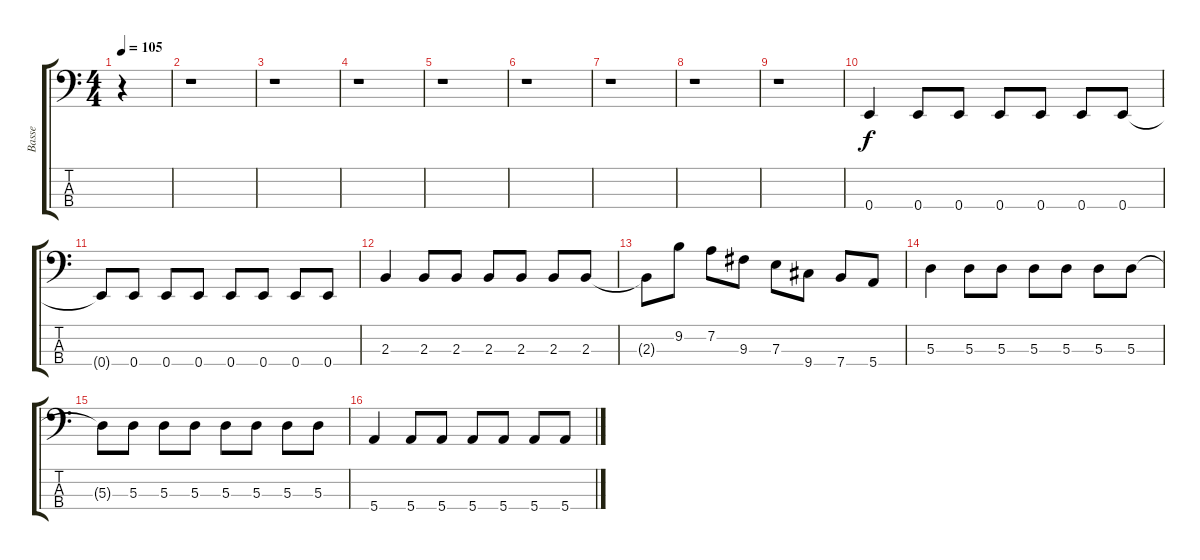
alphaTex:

\track ("Basse" "Basse") {instrument electricbasspick}
\staff {score tabs}
\tuning (G2 D2 A1 E1) {hide}
\ts (4 4)
\tempo 105
\clef f4
\ks c
r.4{dy f instrument electricbasspick} |
r.1 |
r.1 |
r.1 |
r.1 |
r.1 |
r.1 |
r.1 |
r.1 |
0.4.4 0.4.8 0.4.8 0.4.8 0.4.8 0.4.8 0.4.8 |
0.4{t}.8 0.4.8 0.4.8 0.4.8 0.4.8 0.4.8 0.4.8 0.4.8 |
2.3.4 2.3.8 2.3.8 2.3.8 2.3.8 2.3.8 2.3.8 |
2.3{t}.8 9.2.8 7.2.8 9.3.8 7.3.8 9.4.8 7.4.8 5.4.8 |
5.3.4 5.3.8 5.3.8 5.3.8 5.3.8 5.3.8 5.3.8 |
5.3{t}.8 5.3.8 5.3.8 5.3.8 5.3.8 5.3.8 5.3.8 5.3.8 |
5.4.4 5.4.8 5.4.8 5.4.8 5.4.8 5.4.8 5.4.8
